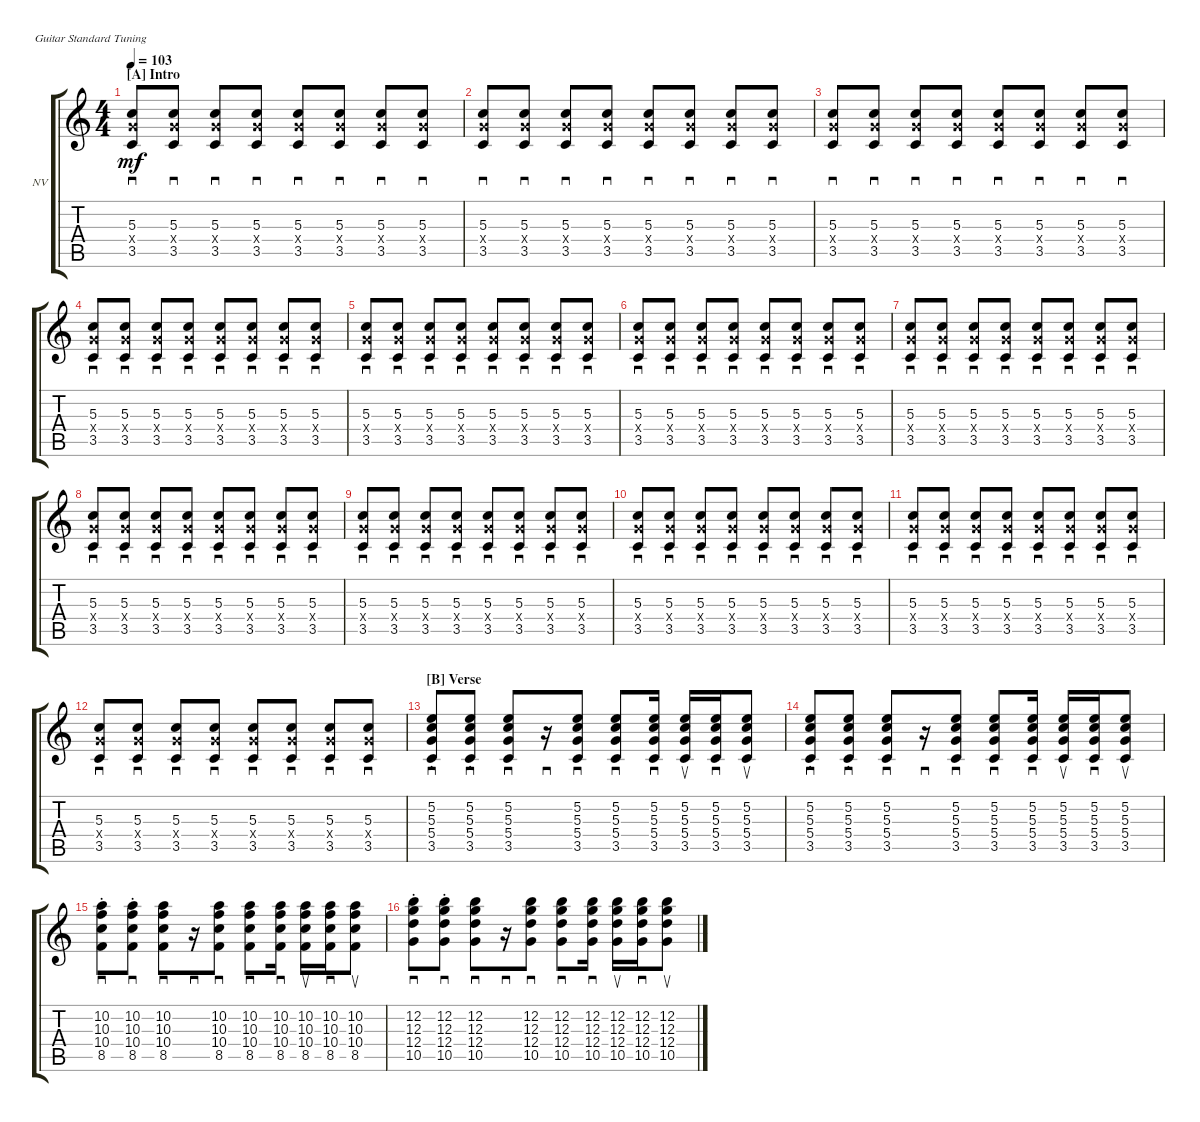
\defaultSystemsLayout 4
\bracketExtendMode groupsimilarinstruments
\firstSystemTrackNameOrientation horizontal
\otherSystemsTrackNameOrientation horizontal
\track ("Nick Valensi" "NV") {instrument electricguitarclean}
\staff {score tabs}
\tuning (E4 B3 G3 D3 A2 E2)
\ts (4 4)
\section ("A" "Intro")
\tempo 103
\clef g2
\ks c
(3.5 5.3 5.4{x}).8{sd dy mf instrument electricguitarclean} (3.5 5.3 5.4{x}).8{sd} (3.5 5.3 5.4{x}).8{sd} (3.5 5.3 5.4{x}).8{sd} (3.5 5.3 5.4{x}).8{sd} (3.5 5.3 5.4{x}).8{sd} (3.5 5.3 5.4{x}).8{sd} (3.5 5.3 5.4{x}).8{sd} |
(3.5 5.3 5.4{x}).8{sd} (3.5 5.3 5.4{x}).8{sd} (3.5 5.3 5.4{x}).8{sd} (3.5 5.3 5.4{x}).8{sd} (3.5 5.3 5.4{x}).8{sd} (3.5 5.3 5.4{x}).8{sd} (3.5 5.3 5.4{x}).8{sd} (3.5 5.3 5.4{x}).8{sd} |
(3.5 5.3 5.4{x}).8{sd} (3.5 5.3 5.4{x}).8{sd} (3.5 5.3 5.4{x}).8{sd} (3.5 5.3 5.4{x}).8{sd} (3.5 5.3 5.4{x}).8{sd} (3.5 5.3 5.4{x}).8{sd} (3.5 5.3 5.4{x}).8{sd} (3.5 5.3 5.4{x}).8{sd} |
(3.5 5.3 5.4{x}).8{sd} (3.5 5.3 5.4{x}).8{sd} (3.5 5.3 5.4{x}).8{sd} (3.5 5.3 5.4{x}).8{sd} (3.5 5.3 5.4{x}).8{sd} (3.5 5.3 5.4{x}).8{sd} (3.5 5.3 5.4{x}).8{sd} (3.5 5.3 5.4{x}).8{sd} |
(3.5 5.3 5.4{x}).8{sd} (3.5 5.3 5.4{x}).8{sd} (3.5 5.3 5.4{x}).8{sd} (3.5 5.3 5.4{x}).8{sd} (3.5 5.3 5.4{x}).8{sd} (3.5 5.3 5.4{x}).8{sd} (3.5 5.3 5.4{x}).8{sd} (3.5 5.3 5.4{x}).8{sd} |
(3.5 5.3 5.4{x}).8{sd} (3.5 5.3 5.4{x}).8{sd} (3.5 5.3 5.4{x}).8{sd} (3.5 5.3 5.4{x}).8{sd} (3.5 5.3 5.4{x}).8{sd} (3.5 5.3 5.4{x}).8{sd} (3.5 5.3 5.4{x}).8{sd} (3.5 5.3 5.4{x}).8{sd} |
(3.5 5.3 5.4{x}).8{sd} (3.5 5.3 5.4{x}).8{sd} (3.5 5.3 5.4{x}).8{sd} (3.5 5.3 5.4{x}).8{sd} (3.5 5.3 5.4{x}).8{sd} (3.5 5.3 5.4{x}).8{sd} (3.5 5.3 5.4{x}).8{sd} (3.5 5.3 5.4{x}).8{sd} |
(3.5 5.3 5.4{x}).8{sd} (3.5 5.3 5.4{x}).8{sd} (3.5 5.3 5.4{x}).8{sd} (3.5 5.3 5.4{x}).8{sd} (3.5 5.3 5.4{x}).8{sd} (3.5 5.3 5.4{x}).8{sd} (3.5 5.3 5.4{x}).8{sd} (3.5 5.3 5.4{x}).8{sd} |
(3.5 5.3 5.4{x}).8{sd} (3.5 5.3 5.4{x}).8{sd} (3.5 5.3 5.4{x}).8{sd} (3.5 5.3 5.4{x}).8{sd} (3.5 5.3 5.4{x}).8{sd} (3.5 5.3 5.4{x}).8{sd} (3.5 5.3 5.4{x}).8{sd} (3.5 5.3 5.4{x}).8{sd} |
(3.5 5.3 5.4{x}).8{sd} (3.5 5.3 5.4{x}).8{sd} (3.5 5.3 5.4{x}).8{sd} (3.5 5.3 5.4{x}).8{sd} (3.5 5.3 5.4{x}).8{sd} (3.5 5.3 5.4{x}).8{sd} (3.5 5.3 5.4{x}).8{sd} (3.5 5.3 5.4{x}).8{sd} |
(3.5 5.3 5.4{x}).8{sd} (3.5 5.3 5.4{x}).8{sd} (3.5 5.3 5.4{x}).8{sd} (3.5 5.3 5.4{x}).8{sd} (3.5 5.3 5.4{x}).8{sd} (3.5 5.3 5.4{x}).8{sd} (3.5 5.3 5.4{x}).8{sd} (3.5 5.3 5.4{x}).8{sd} |
(3.5 5.3 5.4{x}).8{sd} (3.5 5.3 5.4{x}).8{sd} (3.5 5.3 5.4{x}).8{sd} (3.5 5.3 5.4{x}).8{sd} (3.5 5.3 5.4{x}).8{sd} (3.5 5.3 5.4{x}).8{sd} (3.5 5.3 5.4{x}).8{sd} (3.5 5.3 5.4{x}).8{sd} |
\section ("B" "Verse")
(3.5{st} 5.4{st} 5.3{st} 5.2{st}).8{sd} (3.5{st} 5.4{st} 5.3{st} 5.2{st}).8{sd} (3.5 5.4 5.3 5.2).8{sd} r.16{sd} (3.5 5.4 5.3 5.2).8{sd} (3.5 5.4 5.3 5.2).8{sd} (3.5 5.4 5.3 5.2).16{sd} (3.5 5.4 5.3 5.2).16{su} (3.5 5.4 5.3 5.2).16{sd} (3.5 5.4 5.3 5.2).8{su} |
(3.5{st} 5.4{st} 5.3{st} 5.2{st}).8{sd} (3.5{st} 5.4{st} 5.3{st} 5.2{st}).8{sd} (3.5 5.4 5.3 5.2).8{sd} r.16{sd} (3.5 5.4 5.3 5.2).8{sd} (3.5 5.4 5.3 5.2).8{sd} (3.5 5.4 5.3 5.2).16{sd} (3.5 5.4 5.3 5.2).16{su} (3.5 5.4 5.3 5.2).16{sd} (3.5 5.4 5.3 5.2).8{su} |
(8.5{st} 10.4{st} 10.3{st} 10.2{st}).8{sd} (8.5{st} 10.4{st} 10.3{st} 10.2{st}).8{sd} (8.5 10.4 10.3 10.2).8{sd} r.16{sd} (8.5 10.4 10.3 10.2).8{sd} (8.5 10.4 10.3 10.2).8{sd} (8.5 10.4 10.3 10.2).16{sd} (8.5 10.4 10.3 10.2).16{su} (8.5 10.4 10.3 10.2).16{sd} (8.5 10.4 10.3 10.2).8{su} |
(10.5{st} 12.4{st} 12.3{st} 12.2{st}).8{sd} (10.5{st} 12.4{st} 12.3{st} 12.2{st}).8{sd} (10.5 12.4 12.3 12.2).8{sd} r.16{sd} (10.5 12.4 12.3 12.2).8{sd} (10.5 12.4 12.3 12.2).8{sd} (10.5 12.4 12.3 12.2).16{sd} (10.5 12.4 12.3 12.2).16{su} (10.5 12.4 12.3 12.2).16{sd} (10.5 12.4 12.3 12.2).8{su}
